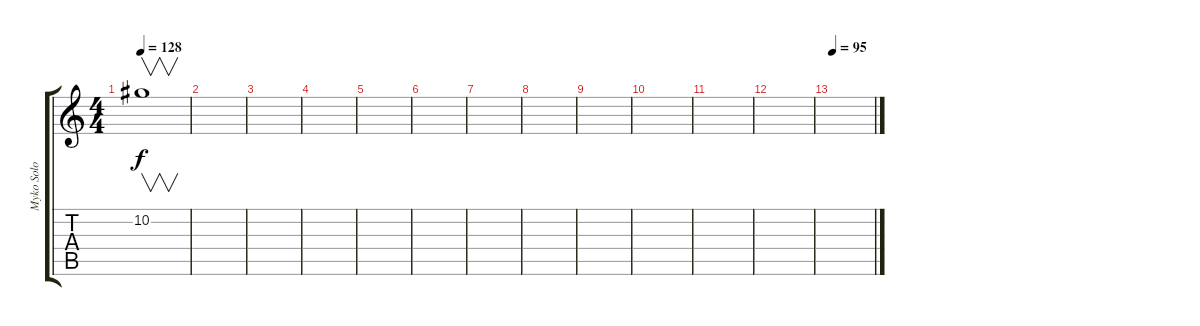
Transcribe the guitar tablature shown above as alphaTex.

\track ("Myko Solo" "Myko Solo") {instrument acousticguitarsteel}
\staff {score tabs}
\tuning (Eb4 Bb3 Gb3 Db3 Ab2 Eb2) {hide}
\ts (4 4)
\tempo 128
\clef g2
\ks c
10.2{t}.1{v dy f} |
|
|
|
|
|
|
|
|
|
|
|
\tempo 95
